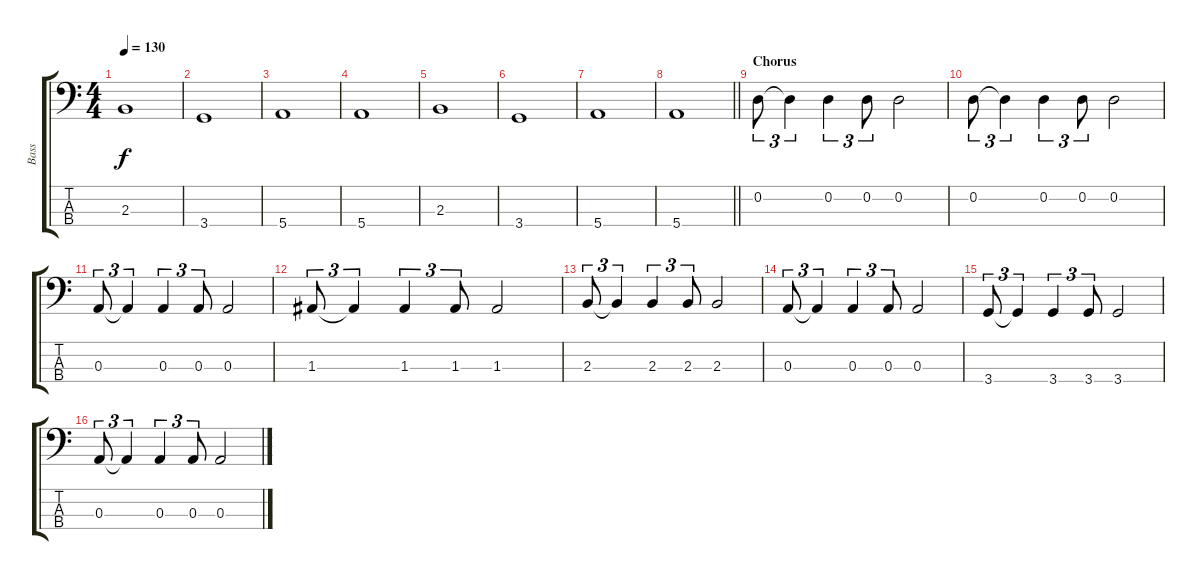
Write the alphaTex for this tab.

\track ("Bass" "Bass") {instrument electricbassfinger}
\staff {score tabs}
\tuning (G2 D2 A1 E1) {hide}
\ts (4 4)
\tempo 130
\clef f4
\ks c
2.3.1{dy f} |
3.4.1 |
5.4.1 |
5.4.1 |
2.3.1 |
3.4.1 |
5.4.1 |
\barLineRight lightlight
5.4.1 |
\section ("" "Chorus")
0.2.8{tu (3 2)} 0.2{t}.4{tu (3 2)} 0.2.4{tu (3 2)} 0.2.8{tu (3 2)} 0.2.2 |
0.2.8{tu (3 2)} 0.2{t}.4{tu (3 2)} 0.2.4{tu (3 2)} 0.2.8{tu (3 2)} 0.2.2 |
0.3.8{tu (3 2)} 0.3{t}.4{tu (3 2)} 0.3.4{tu (3 2)} 0.3.8{tu (3 2)} 0.3.2 |
1.3.8{tu (3 2)} 1.3{t}.4{tu (3 2)} 1.3.4{tu (3 2)} 1.3.8{tu (3 2)} 1.3.2 |
2.3.8{tu (3 2)} 2.3{t}.4{tu (3 2)} 2.3.4{tu (3 2)} 2.3.8{tu (3 2)} 2.3.2 |
0.3.8{tu (3 2)} 0.3{t}.4{tu (3 2)} 0.3.4{tu (3 2)} 0.3.8{tu (3 2)} 0.3.2 |
3.4.8{tu (3 2)} 3.4{t}.4{tu (3 2)} 3.4.4{tu (3 2)} 3.4.8{tu (3 2)} 3.4.2 |
0.3.8{tu (3 2)} 0.3{t}.4{tu (3 2)} 0.3.4{tu (3 2)} 0.3.8{tu (3 2)} 0.3.2
